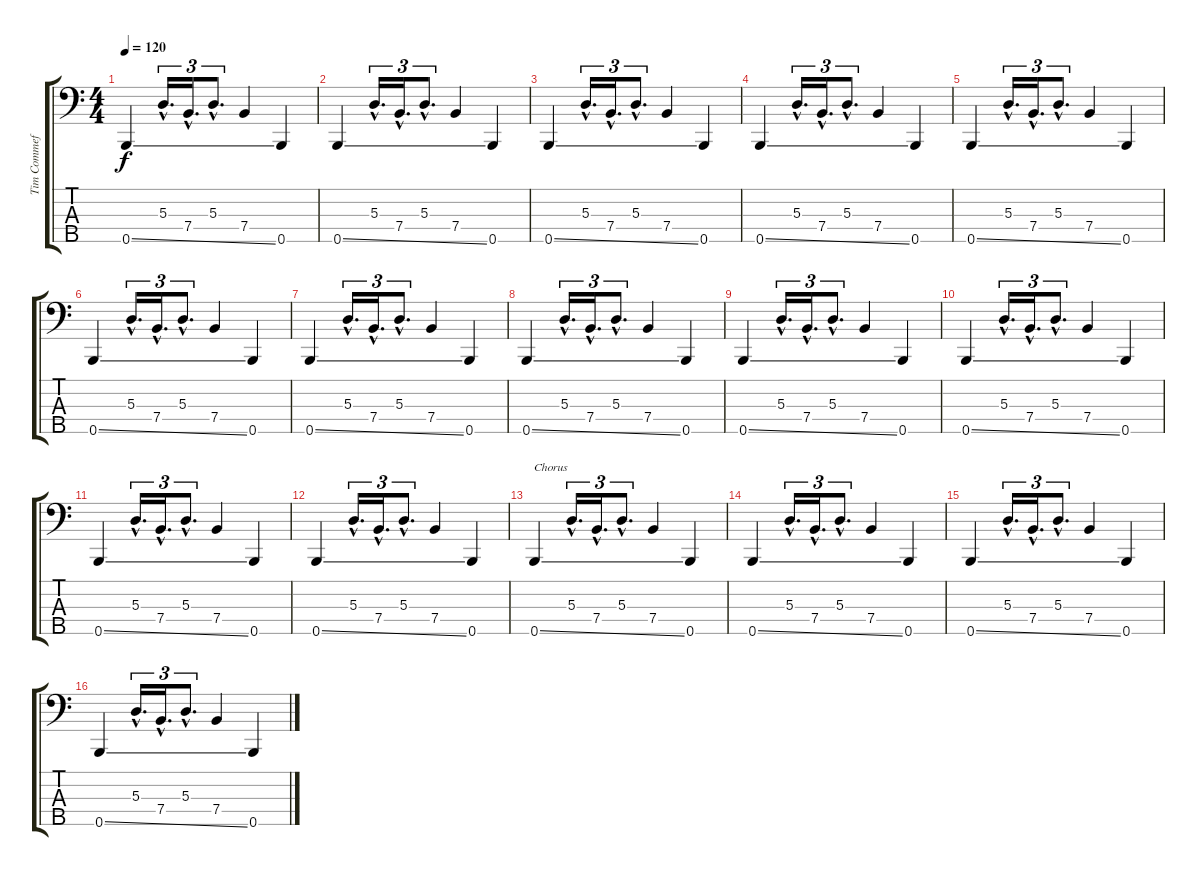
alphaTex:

\track ("Tim Commeford" "Tim Commef") {instrument synthbass2}
\staff {score tabs}
\tuning (G2 D2 A1 E1 B0) {hide}
\ts (4 4)
\tempo 120
\clef f4
\ks c
0.5{ss}.4{dy f} 5.3{hac}.16{d tu (3 2)} 7.4{hac}.16{d tu (3 2)} 5.3{hac}.8{d tu (3 2)} 7.4.4 0.5.4 |
0.5{ss}.4 5.3{hac}.16{d tu (3 2)} 7.4{hac}.16{d tu (3 2)} 5.3{hac}.8{d tu (3 2)} 7.4.4 0.5.4 |
0.5{ss}.4 5.3{hac}.16{d tu (3 2)} 7.4{hac}.16{d tu (3 2)} 5.3{hac}.8{d tu (3 2)} 7.4.4 0.5.4 |
0.5{ss}.4 5.3{hac}.16{d tu (3 2)} 7.4{hac}.16{d tu (3 2)} 5.3{hac}.8{d tu (3 2)} 7.4.4 0.5.4 |
0.5{ss}.4 5.3{hac}.16{d tu (3 2)} 7.4{hac}.16{d tu (3 2)} 5.3{hac}.8{d tu (3 2)} 7.4.4 0.5.4 |
0.5{ss}.4 5.3{hac}.16{d tu (3 2)} 7.4{hac}.16{d tu (3 2)} 5.3{hac}.8{d tu (3 2)} 7.4.4 0.5.4 |
0.5{ss}.4 5.3{hac}.16{d tu (3 2)} 7.4{hac}.16{d tu (3 2)} 5.3{hac}.8{d tu (3 2)} 7.4.4 0.5.4 |
0.5{ss}.4 5.3{hac}.16{d tu (3 2)} 7.4{hac}.16{d tu (3 2)} 5.3{hac}.8{d tu (3 2)} 7.4.4 0.5.4 |
0.5{ss}.4 5.3{hac}.16{d tu (3 2)} 7.4{hac}.16{d tu (3 2)} 5.3{hac}.8{d tu (3 2)} 7.4.4 0.5.4 |
0.5{ss}.4 5.3{hac}.16{d tu (3 2)} 7.4{hac}.16{d tu (3 2)} 5.3{hac}.8{d tu (3 2)} 7.4.4 0.5.4 |
0.5{ss}.4 5.3{hac}.16{d tu (3 2)} 7.4{hac}.16{d tu (3 2)} 5.3{hac}.8{d tu (3 2)} 7.4.4 0.5.4 |
0.5{ss}.4 5.3{hac}.16{d tu (3 2)} 7.4{hac}.16{d tu (3 2)} 5.3{hac}.8{d tu (3 2)} 7.4.4 0.5.4 |
0.5{ss}.4{txt "Chorus"} 5.3{hac}.16{d tu (3 2)} 7.4{hac}.16{d tu (3 2)} 5.3{hac}.8{d tu (3 2)} 7.4.4 0.5.4 |
0.5{ss}.4 5.3{hac}.16{d tu (3 2)} 7.4{hac}.16{d tu (3 2)} 5.3{hac}.8{d tu (3 2)} 7.4.4 0.5.4 |
0.5{ss}.4 5.3{hac}.16{d tu (3 2)} 7.4{hac}.16{d tu (3 2)} 5.3{hac}.8{d tu (3 2)} 7.4.4 0.5.4 |
0.5{ss}.4 5.3{hac}.16{d tu (3 2)} 7.4{hac}.16{d tu (3 2)} 5.3{hac}.8{d tu (3 2)} 7.4.4 0.5.4
